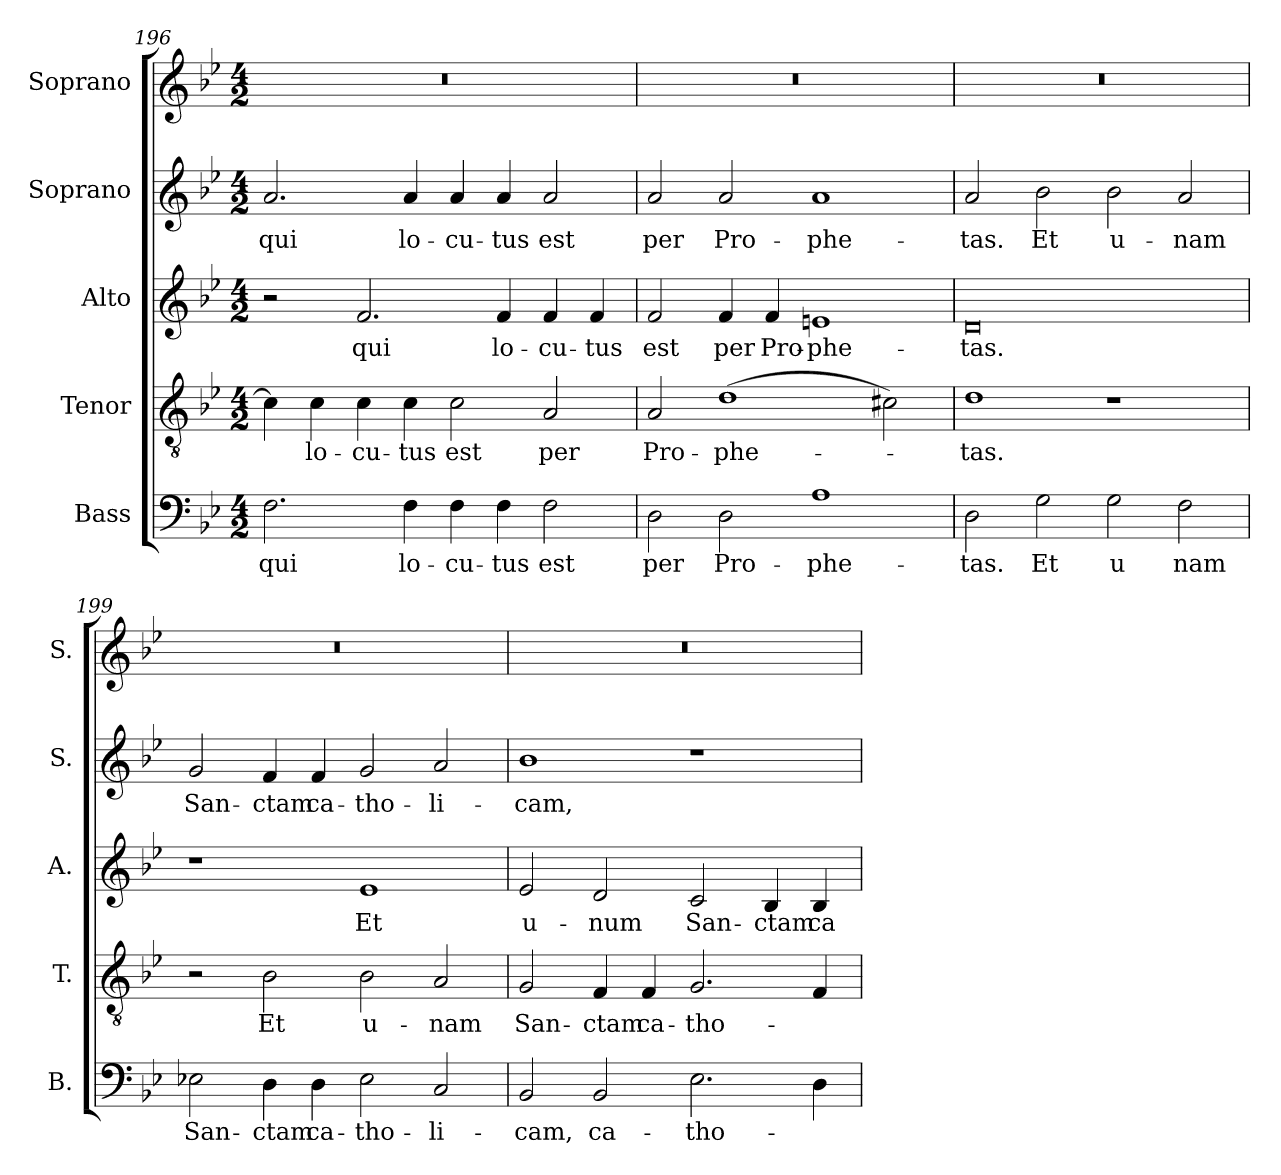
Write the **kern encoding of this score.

**kern	**text	**kern	**text	**kern	**text	**kern	**text	**kern
*part5	*part5	*part4	*part4	*part3	*part3	*part2	*part2	*part1
*staff5	*staff5	*staff4	*staff4	*staff3	*staff3	*staff2	*staff2	*staff1
*I"Bass	*	*I"Tenor	*	*I"Alto	*	*I"Soprano	*	*I"Soprano
*I'B.	*	*I'T.	*	*I'A.	*	*I'S.	*	*I'S.
*clefF4	*	*clefGv2	*	*clefG2	*	*clefG2	*	*clefG2
*	*	*ITrd7c12	*	*	*	*	*	*
*k[b-e-]	*	*k[b-e-]	*	*k[b-e-]	*	*k[b-e-]	*	*k[b-e-]
*B-:	*	*B-:	*	*B-:	*	*B-:	*	*B-:
*M4/2	*	*M4/2	*	*M4/2	*	*M4/2	*	*M4/2
=196	=196	=196	=196	=196	=196	=196	=196	=196
!	!LO:LY:b:color=#000000	!	!	!	!	!	!	!
!	!	!	!	!	!	!	!LO:LY:b:color=#000000	!LO:N:vis=1
2.Fi\	qui	4Ci\]	.	2r	.	2.ai/	qui	0r
!	!	!	!LO:LY:b:color=#000000	!	!	!	!	!
.	.	4Ci\	lo-	.	.	.	.	.
!	!	!	!LO:LY:b:color=#000000	!	!	!	!	!
!	!	!	!	!	!LO:LY:b:color=#000000	!	!	!
.	.	4Ci\	-cu-	2.fi/	qui	.	.	.
!	!LO:LY:b:color=#000000	!	!	!	!	!	!	!
!	!	!	!LO:LY:b:color=#000000	!	!	!	!	!
!	!	!	!	!	!	!	!LO:LY:b:color=#000000	!
4Fi\	lo-	4Ci\	-tus	.	.	4ai/	lo-	.
!	!LO:LY:b:color=#000000	!	!	!	!	!	!	!
!	!	!	!LO:LY:b:color=#000000	!	!	!	!	!
!	!	!	!	!	!	!	!LO:LY:b:color=#000000	!
4Fi\	-cu-	2Ci\	est	.	.	4ai/	-cu-	.
!	!LO:LY:b:color=#000000	!	!	!	!	!	!	!
!	!	!	!	!	!LO:LY:b:color=#000000	!	!	!
!	!	!	!	!	!	!	!LO:LY:b:color=#000000	!
4Fi\	-tus	.	.	4fi/	lo-	4ai/	-tus	.
!	!LO:LY:b:color=#000000	!	!	!	!	!	!	!
!	!	!	!LO:LY:b:color=#000000	!	!	!	!	!
!	!	!	!	!	!LO:LY:b:color=#000000	!	!	!
!	!	!	!	!	!	!	!LO:LY:b:color=#000000	!
2Fi\	est	2AAi/	per	4fi/	-cu-	2ai/	est	.
!	!	!	!	!	!LO:LY:b:color=#000000	!	!	!
.	.	.	.	4fi/	-tus	.	.	.
=197	=197	=197	=197	=197	=197	=197	=197	=197
!	!LO:LY:b:color=#000000	!	!	!	!	!	!	!
!	!	!	!LO:LY:b:color=#000000	!	!	!	!	!
!	!	!	!	!	!LO:LY:b:color=#000000	!	!	!
!	!	!	!	!	!	!	!LO:LY:b:color=#000000	!LO:N:vis=1
2Di\	per	2AAi/	Pro-	2fi/	est	2ai/	per	0r
!	!LO:LY:b:color=#000000	!	!	!	!	!	!	!
!	!	!	!LO:LY:b:color=#000000	!	!	!	!	!
!	!	!	!	!	!LO:LY:b:color=#000000	!	!	!
!	!	!	!	!	!	!	!LO:LY:b:color=#000000	!
2Di\	Pro-	(1Di	-phe-	4fi/	per	2ai/	Pro-	.
!	!	!	!	!	!LO:LY:b:color=#000000	!	!	!
.	.	.	.	4fi/	Pro-	.	.	.
!	!LO:LY:b:color=#000000	!	!	!	!	!	!	!
!	!	!	!	!	!LO:LY:b:color=#000000	!	!	!
!	!	!	!	!	!	!	!LO:LY:b:color=#000000	!
1Ai	-phe-	.	.	1eni	-phe-	1ai	-phe-	.
.	.	2C#Xi\)	.	.	.	.	.	.
!!LO:LB:g=z
=198	=198	=198	=198	=198	=198	=198	=198	=198
!	!LO:LY:b:color=#000000	!	!	!	!	!	!	!
!	!	!	!LO:LY:b:color=#000000	!	!	!	!	!
!	!	!	!	!	!LO:LY:b:color=#000000	!	!	!
!	!	!	!	!	!	!	!LO:LY:b:color=#000000	!LO:N:vis=1
2Di\	-tas.	1Di	-tas.	0di	-tas.	2ai/	-tas.	0r
!	!LO:LY:b:color=#000000	!	!	!	!	!	!	!
!	!	!	!	!	!	!	!LO:LY:b:color=#000000	!
2Gi\	Et	.	.	.	.	2b-i\	Et	.
!	!LO:LY:b:color=#000000	!	!	!	!	!	!	!
!	!	!	!	!	!	!	!LO:LY:b:color=#000000	!
2Gi\	u	1r	.	.	.	2b-i\	u-	.
!	!LO:LY:b:color=#000000	!	!	!	!	!	!	!
!	!	!	!	!	!	!	!LO:LY:b:color=#000000	!
2Fi\	nam	.	.	.	.	2ai/	-nam	.
=199	=199	=199	=199	=199	=199	=199	=199	=199
!	!LO:LY:b:color=#000000	!	!	!	!	!	!	!
!	!	!	!	!	!	!	!LO:LY:b:color=#000000	!LO:N:vis=1
2E-Xi\	San-	2r	.	1r	.	2gi/	San-	0r
!	!LO:LY:b:color=#000000	!	!	!	!	!	!	!
!	!	!	!LO:LY:b:color=#000000	!	!	!	!	!
!	!	!	!	!	!	!	!LO:LY:b:color=#000000	!
4Di\	-ctam	2BB-i\	Et	.	.	4fi/	-ctam	.
!	!LO:LY:b:color=#000000	!	!	!	!	!	!	!
!	!	!	!	!	!	!	!LO:LY:b:color=#000000	!
4Di\	ca-	.	.	.	.	4fi/	ca-	.
!	!LO:LY:b:color=#000000	!	!	!	!	!	!	!
!	!	!	!LO:LY:b:color=#000000	!	!	!	!	!
!	!	!	!	!	!LO:LY:b:color=#000000	!	!	!
!	!	!	!	!	!	!	!LO:LY:b:color=#000000	!
2E-i\	-tho-	2BB-i\	u-	1e-i	Et	2gi/	-tho-	.
!	!LO:LY:b:color=#000000	!	!	!	!	!	!	!
!	!	!	!LO:LY:b:color=#000000	!	!	!	!	!
!	!	!	!	!	!	!	!LO:LY:b:color=#000000	!
2Ci/	-li-	2AAi/	-nam	.	.	2ai/	-li-	.
=200	=200	=200	=200	=200	=200	=200	=200	=200
!	!LO:LY:b:color=#000000	!	!	!	!	!	!	!
!	!	!	!LO:LY:b:color=#000000	!	!	!	!	!
!	!	!	!	!	!LO:LY:b:color=#000000	!	!	!
!	!	!	!	!	!	!	!LO:LY:b:color=#000000	!LO:N:vis=1
2BB-i/	-cam,	2GGi/	San-	2e-i/	u-	1b-i	-cam,	0r
!	!LO:LY:b:color=#000000	!	!	!	!	!	!	!
!	!	!	!LO:LY:b:color=#000000	!	!	!	!	!
!	!	!	!	!	!LO:LY:b:color=#000000	!	!	!
2BB-i/	ca-	4FFi/	-ctam	2di/	-num	.	.	.
!	!	!	!LO:LY:b:color=#000000	!	!	!	!	!
.	.	4FFi/	ca-	.	.	.	.	.
!	!LO:LY:b:color=#000000	!	!	!	!	!	!	!
!	!	!	!LO:LY:b:color=#000000	!	!	!	!	!
!	!	!	!	!	!LO:LY:b:color=#000000	!	!	!
2.E-i\	-tho-	2.GGi/	-tho-	2ci/	San-	1r	.	.
!	!	!	!	!	!LO:LY:b:color=#000000	!	!	!
.	.	.	.	4B-i/	-ctam	.	.	.
!	!	!	!	!	!LO:LY:b:color=#000000	!	!	!
4Di\	.	4FFi/	.	4B-i/	ca-	.	.	.
=	=	=	=	=	=	=	=	=
*-	*-	*-	*-	*-	*-	*-	*-	*-
